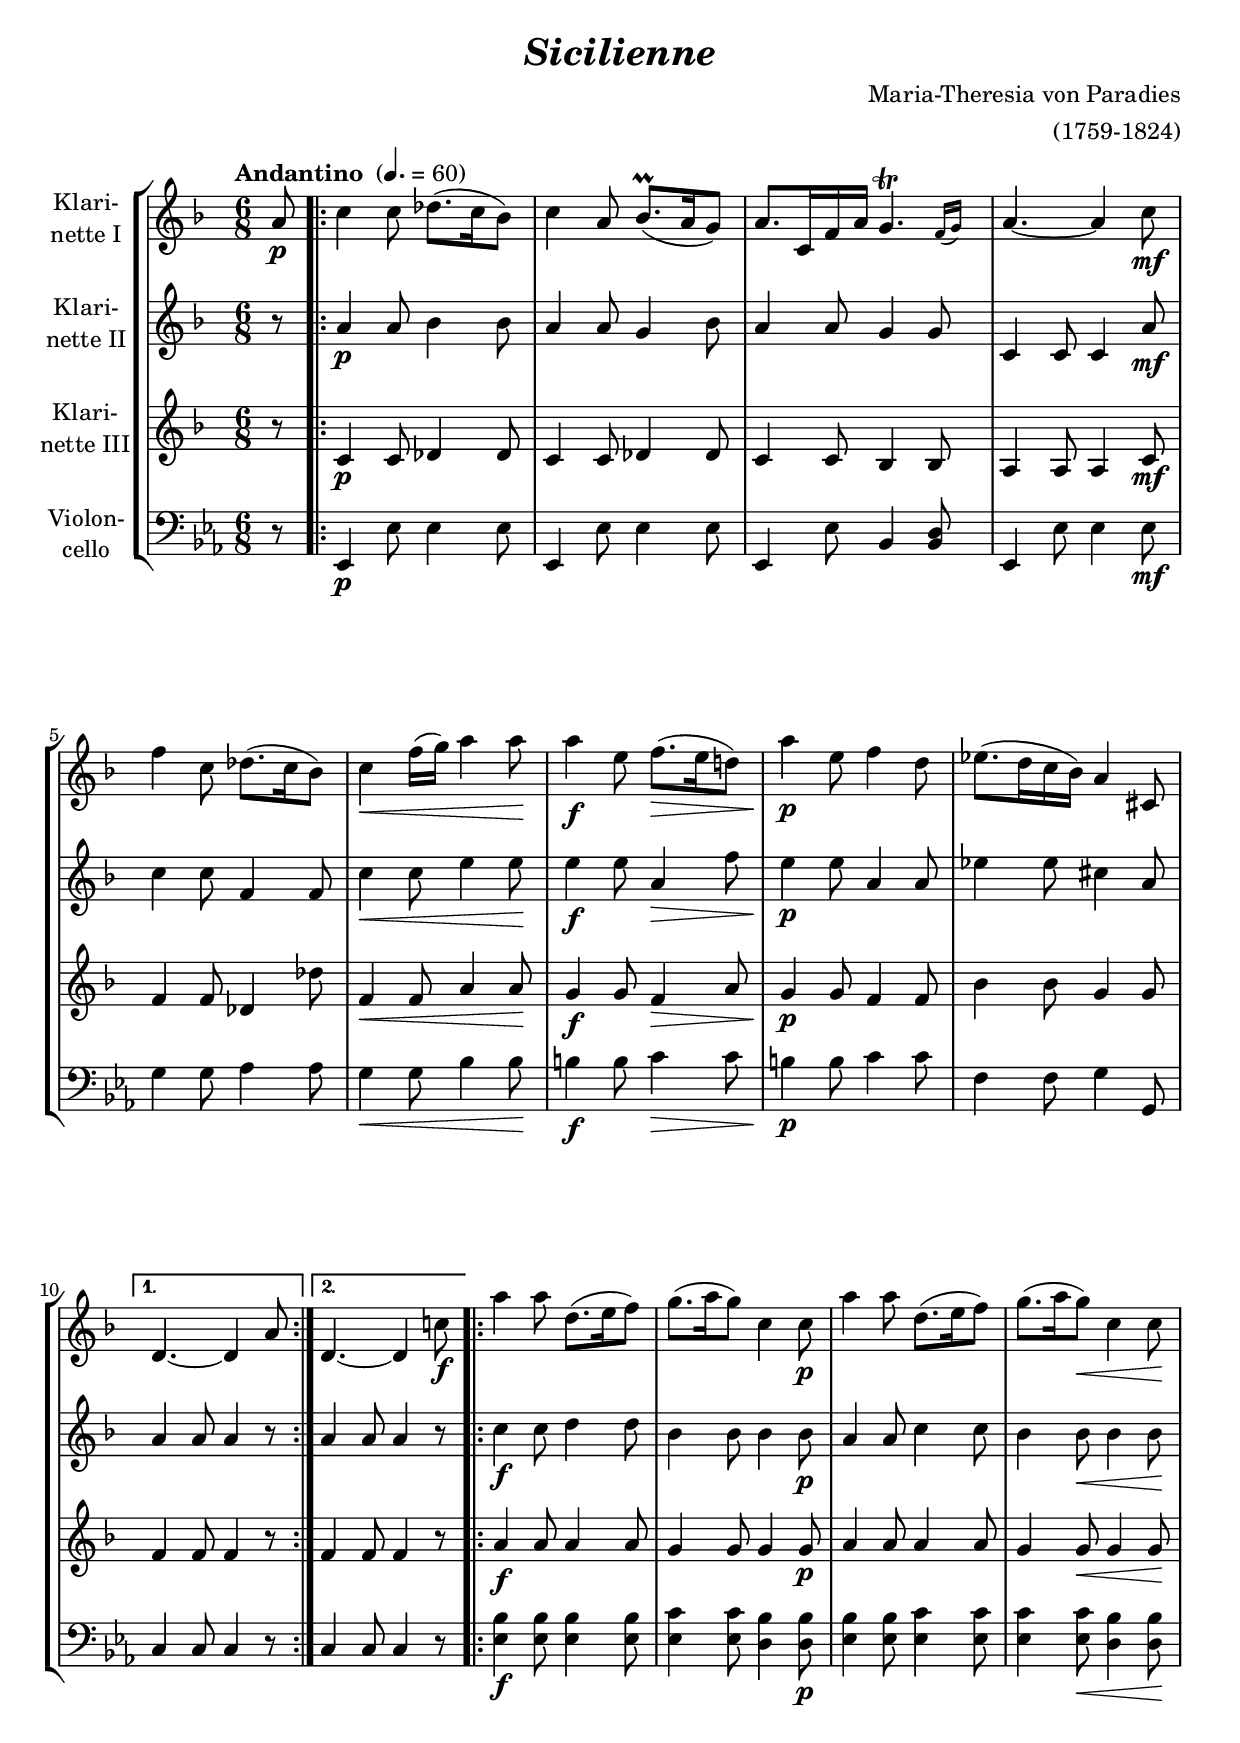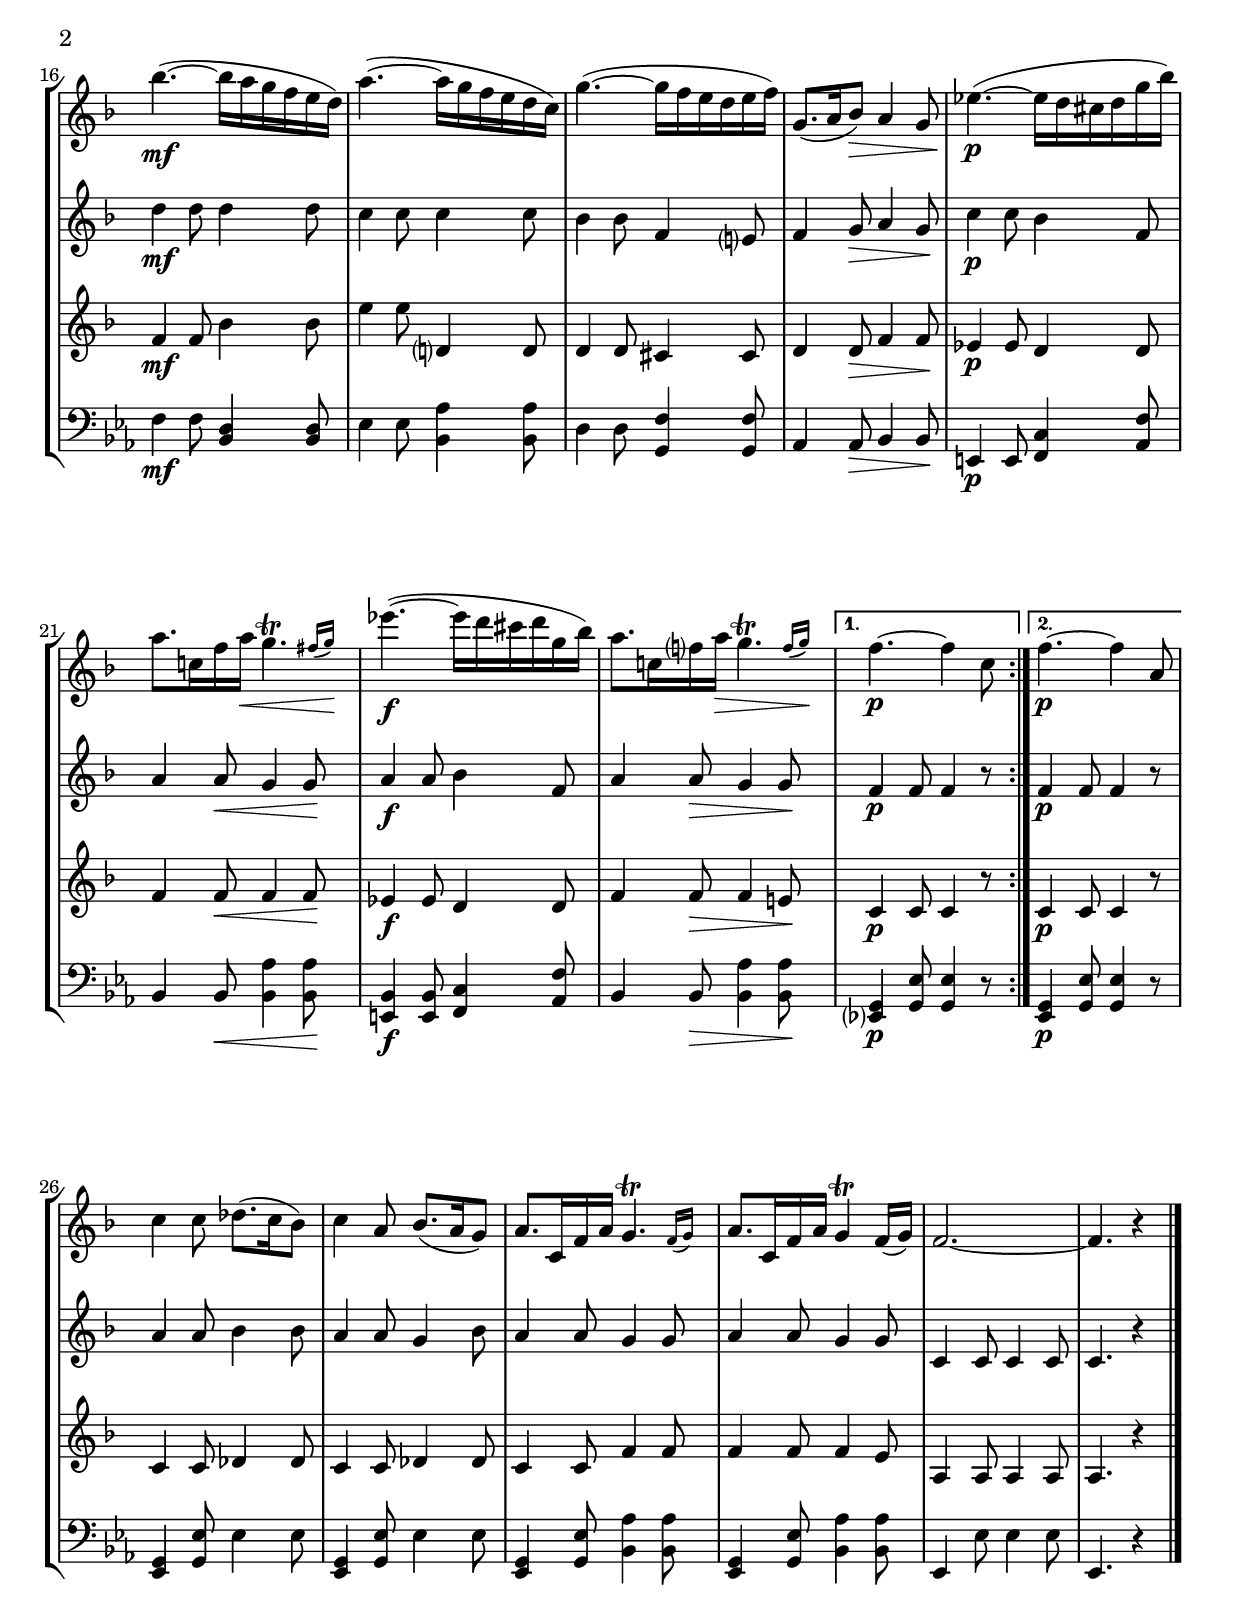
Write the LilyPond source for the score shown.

\version "2.18.2"
\include "deutsch.ly"
  
#(set-global-staff-size 20.5)

\header {
  title     = \markup \bold \italic "Sicilienne"
  composer  = "Maria-Theresia von Paradies"
  arranger  = "(1759-1824)"
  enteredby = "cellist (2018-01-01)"
%  piece     = ""
}

voiceconsts = {
  \key es \major
  \time 6/8
  \clef "treble"
%  \numericTimeSignature
  \compressFullBarRests
  % Set default beaming for all staves
% \set Timing.beamExceptions = #'()
% \set Timing.baseMoment     = #(ly:make-moment 1 4)
% \set Timing.beatStructure  = #'(1 1 1)
  \tempo "Andantino " 4.=60
}

micl = "clarinet"
mifl = "flute"
miob = "oboe"
mifh = "french horn"
misx = "tenor sax"
mist = "string ensemble 1"
miba = "cello"

va = \relative c'' {
  \voiceconsts

  \partial 8 g8\p
  \repeat volta 2 {
    b4 b8 ces8.( b16 as8)
    b4 g8 as8.(\prall g16 f8)
    g8. b,16 es g \afterGrace f4.\trill { es16( f) }
    g4.~ g4 b8\mf

    es4 b8 ces8.( b16 as8)
    b4\< es16( f) g4 g8\!
    g4\f d8 es8.(\> d16 c!8)
    g'4\!\p d8 es4 c8
    des8.( c16 b as) g4 h,8
  }
  \alternative {
    { c4.~ c4 g'8 }
    { c,4.~ c4 b'!8\f }
  }
  
  \repeat volta 2 {
    g'4 g8 c,8.( d16 es8)
    f8.( g16 f8) b,4 b8\p
    g'4 g8 c,8.( d16 es8)

    f8.( g16 f8)\< b,4 b8\!
    as'4.(~\mf as16 g f es d c)
    g'4.(~ g16 f es d c b)
    f'4.(~ f16 es d c d es)

    f,8.(g16 as8)\> g4 f8
    des'4.(~\!\p des16 c h c f as)
    g8. b,!16 es g\< \afterGrace f4.\trill { e16( f)\! }
    des'4.(~\f des16 c h c f, as)

    g8. b,!16 es? g\> \afterGrace f4.\trill { es16( f)\! }
  }
  \alternative {
    { es4.~\p es4 b8 }
    { es4.~\p es4 g,8 }
  }
  b4 b8 ces8.( b16 as8)

  b4 g8 as8.( g16 f8)
  g8. b,16 es g \afterGrace f4.\trill { es16( f) }
  g8. b,16 es g f4\trill es16( f)
  es2.~
  es4. r4 \bar "|."
}

vb = \relative c'' {
  \voiceconsts

  \partial 8 r8
  \repeat volta 2 {
    g4\p g8 as4 as8
    g4 g8 f4 as8
    g4 g8 f4 f8
    b,4 b8 b4 g'8\mf

    b4 b8 es,4 es8
    b'4\< b8 d4 d8\!
    d4\f d8 g,4\> es'8
    d4\!\p d8 g,4 g8
    des'4 des8 h4 g8
  }
  \alternative {
    { g4 g8 g4 r8 }
    { g4 g8 g4 r8 }
  }
  
  \repeat volta 2 {
    b4\f b8 c4 c8
    as4 as8 as4 as8\p
    g4 g8 b4 b8

    as4 as8\< as4 as8\!
    c4\mf c8 c4 c8
    b4 b8 b4 b8
    as4 as8 es4 d?8

    es4 f8\> g4 f8\!
    b4\p b8 as4 es8
    g4 g8\< f4 f8\!
    g4\f g8 as4 es8

    g4 g8\> f4 f8\!
  }
  \alternative {
    { es4\p es8 es4 r8 }
    { es4\p es8 es4 r8 }
  }
  g4 g8 as4 as8

  g4 g8 f4 as8
  g4 g8 f4 f8
  g4 g8 f4 f8
  b,4 b8 b4 b8
  b4. r4 \bar "|."
}

vc = \relative c' {
  \voiceconsts

  \partial 8 r8
  \repeat volta 2 {
    b4\p b8 ces4 ces8
    b4 b8 ces4 ces8
    b4 b8 as4 as8
    g4 g8 g4 b8\mf

    es4 es8 ces4 ces'8
    es,4\< es8 g4 g8\!
    f4\f f8 es4\> g8
    f4\p f8 es4 es8
    as4 as8 f4 f8
  }
  \alternative {
    { es4 es8 es4 r8 }
    { es4 es8 es4 r8 }
  }
  
  \repeat volta 2 {
    g4\f g8 g4 g8
    f4 f8 f4 f8\p
    g4 g8 g4 g8

    f4 f8\< f4 f8\!
    es4\mf es8 as4 as8
    d4 d8 c,?4 c8
    c4 c8 h4 h8

    c4 c8\> es4 es8\!
    des4\p des8 c4 c8
    es4 es8\< es4 es8\!
    des4\f des8 c4 c8

    es4 es8\> es4 d!8\!
  }
  \alternative {
    { b4\p b8 b4 r8 }
    { b4\p b8 b4 r8 }
  }
  b4 b8 ces4 ces8

  b4 b8 ces4 ces8
  b4 b8 es4 es8
  es4 es8 es4 d8
  g,4 g8 g4 g8
  g4. r4 \bar "|."
}

vd = \relative c, {
  \voiceconsts
  \clef "bass"
  
  \partial 8 r8
  \repeat volta 2 {
    es4\p es'8 es4 es8
    es,4 es'8 es4 es8
    es,4 es'8 b4 <b d>8
    es,4 es'8 es4 es8\mf

    g4 g8 as4 as8
    g4\< g8 b4 b8\!
    h4\f h8 c4\> c8
    h4\!\p h8 c4 c8
    f,4 f8 g4 g,8
  }
  \alternative {
    { c4 c8 c4 r8 }
    { c4 c8 c4 r8 }
  }
  
  \repeat volta 2 {
    <es b'>4\f <es b'>8 <es b'>4 <es b'>8
    <es c'>4 <es c'>8 <d b'>4 <d b'>8\p
    <es b'>4 <es b'>8 <es c'>4 <es c'>8

    <es c'>4 <es c'>8\< <d b'>4 <d b'>8\!
    f4\mf f8 <b, d>4 <b d>8
    es4 es8 <b as'>4 <b as'>8
    d4 d8 <g, f'>4 <g f'>8

    as4 as8\> b4 b8\!
    e,4\p e8 <f c'>4 <as f'>8
    b4 b8\< <b as'>4 <b as'>8\!
    <e, b'>4\f <e b'>8 <f c'>4 <as f'>8

    b4 b8\> <b as'>4 <b as'>8\!
  }
  \alternative {
    { <es,? g>4\p <g es'>8 <g es'>4 r8 }
    { <es g>4\p <g es'>8 <g es'>4 r8 }
  }
  <es g>4 <g es'>8 es'4 es8

  <es, g>4 <g es'>8 es'4 es8
  <es, g>4 <g es'>8 <b as'>4 <b as'>8
  <es, g>4 <g es'>8 <b as'>4 <b as'>8
  es,4 es'8 es4 es8
  es,4. r4 \bar "|."
}


music = \new StaffGroup <<
      \new Staff {
	\set Staff.midiInstrument = \micl
	\set Staff.instrumentName = \markup \center-column { "Klari-" "nette I" }
	\transpose es f { \va }
      }

      \new Staff {
	\set Staff.midiInstrument = \micl
	\set Staff.instrumentName = \markup \center-column { "Klari-" "nette II" }
	\transpose es f { \vb }
      }

      \new Staff {
	\set Staff.midiInstrument = \micl
	\set Staff.instrumentName = \markup \center-column { "Klari-" "nette III" }
	\transpose es f { \vc }
      }

      \new Staff {
	\set Staff.midiInstrument = \miba
	\set Staff.instrumentName = \markup \center-column { "Violon-" "cello" }
	\transpose es es { \vd }
      }
>>

\book {
  \score {
    \music
    \layout {}
  }

  \score {
    \unfoldRepeats \music

    \midi {
      \context {
        \Score
      }
    }
  }
}
